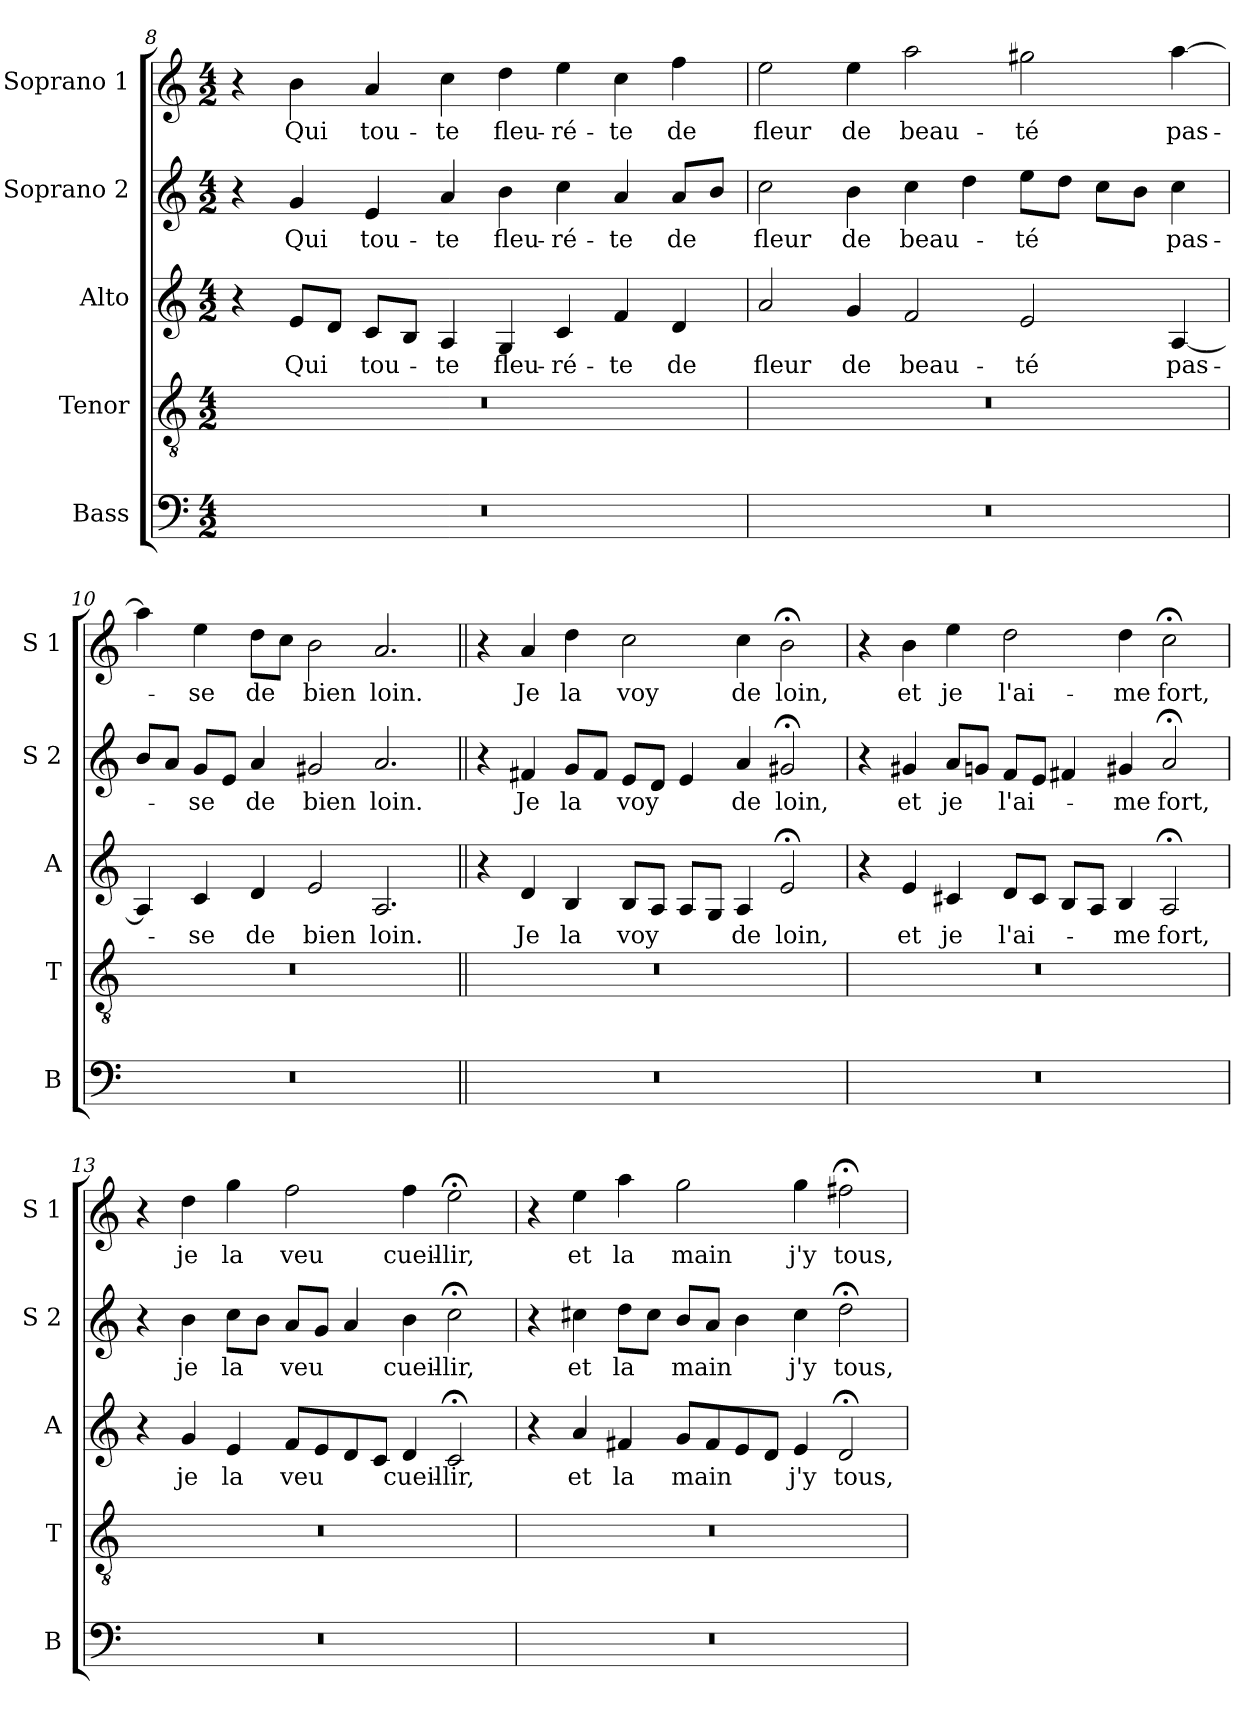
**kern	**kern	**kern	**text	**kern	**text	**kern	**text
*part5	*part4	*part3	*part3	*part2	*part2	*part1	*part1
*staff5	*staff4	*staff3	*staff3	*staff2	*staff2	*staff1	*staff1
*I"Bass	*I"Tenor	*I"Alto	*	*I"Soprano 2	*	*I"Soprano 1	*
*I'B	*I'T	*I'A	*	*I'S 2	*	*I'S 1	*
!!LO:LB:g=z
*clefF4	*clefGv2	*clefG2	*	*clefG2	*	*clefG2	*
*k[]	*k[]	*k[]	*	*k[]	*	*k[]	*
*a:	*a:	*a:	*	*a:	*	*a:	*
*M4/2	*M4/2	*M4/2	*	*M4/2	*	*M4/2	*
=8	=8	=8	=8	=8	=8	=8	=8
0r	0r	4r	.	4r	.	4r	.
.	.	8e/L	Qui	4g/	Qui	4b\	Qui
.	.	8d/J	.	.	.	.	.
.	.	8c/L	tou-	4e/	tou-	4a/	tou-
.	.	8B/J	.	.	.	.	.
.	.	4A/	-te	4a/	-te	4cc\	-te
.	.	4G/	fleu-	4b\	fleu-	4dd\	fleu-
.	.	4c/	-ré-	4cc\	-ré-	4ee\	-ré-
.	.	4f/	-te	4a/	-te	4cc\	-te
.	.	4d/	de	8a/L	de	4ff\	de
.	.	.	.	8b/J	.	.	.
=9	=9	=9	=9	=9	=9	=9	=9
0r	0r	2a/	fleur	2cc\	fleur	2ee\	fleur
.	.	4g/	de	4b\	de	4ee\	de
.	.	2f/	beau-	4cc\	beau-	2aa\	beau-
.	.	.	.	4dd\	.	.	.
.	.	2e/	-té	8ee\L	-té	2gg#X\	-té
.	.	.	.	8dd\J	.	.	.
.	.	.	.	8cc\L	.	.	.
.	.	.	.	8b\J	.	.	.
.	.	[4A/	pas-	4cc\	pas-	[4aa\	pas-
=10	=10	=10	=10	=10	=10	=10	=10
0r	0r	4A/]	.	8b/L	.	4aa\]	.
.	.	.	.	8a/J	.	.	.
.	.	4c/	-se	8g/L	-se	4ee\	-se
.	.	.	.	8e/J	.	.	.
.	.	4d/	de	4a/	de	8dd\L	de
.	.	.	.	.	.	8cc\J	.
.	.	2e/	bien	2g#X/	bien	2b\	bien
.	.	2.A/	loin.	2.a/	loin.	2.a/	loin.
!!LO:PB:g=z
=11||	=11||	=11||	=11||	=11||	=11||	=11||	=11||
0r	0r	4r	.	4r	.	4r	.
.	.	4d/	Je	4f#X/	Je	4a/	Je
.	.	4B/	la	8g/L	la	4dd\	la
.	.	.	.	8f#/J	.	.	.
.	.	8B/L	voy	8e/L	voy	2cc\	voy
.	.	8A/J	.	8d/J	.	.	.
.	.	8A/L	.	4e/	.	.	.
.	.	8G/J	.	.	.	.	.
.	.	4A/	de	4a/	de	4cc\	de
.	.	2e;</	loin,	2g#X;</	loin,	2b;<\	loin,
=12	=12	=12	=12	=12	=12	=12	=12
0r	0r	4r	.	4r	.	4r	.
.	.	4e/	et	4g#X/	et	4b\	et
.	.	4c#X/	je	8a/L	je	4ee\	je
.	.	.	.	8gn/J	.	.	.
.	.	8d/L	l'ai-	8f/L	l'ai-	2dd\	l'ai-
.	.	8c#/J	.	8e/J	.	.	.
.	.	8B/L	.	4f#X/	.	.	.
.	.	8A/J	.	.	.	.	.
.	.	4B/	-me	4g#X/	-me	4dd\	-me
.	.	2A;</	fort,	2a;</	fort,	2cc;<\	fort,
=13	=13	=13	=13	=13	=13	=13	=13
0r	0r	4r	.	4r	.	4r	.
.	.	4g/	je	4b\	je	4dd\	je
.	.	4e/	la	8cc\L	la	4gg\	la
.	.	.	.	8b\J	.	.	.
.	.	8f/L	veu	8a/L	veu	2ff\	veu
.	.	8e/	.	8g/J	.	.	.
.	.	8d/	.	4a/	.	.	.
.	.	8c/J	.	.	.	.	.
.	.	4d/	cueil-	4b\	cueil-	4ff\	cueil-
.	.	2c;</	-lir,	2cc;<\	-lir,	2ee;<\	-lir,
!!LO:LB:g=z
=14	=14	=14	=14	=14	=14	=14	=14
0r	0r	4r	.	4r	.	4r	.
.	.	4a/	et	4cc#X\	et	4ee\	et
.	.	4f#X/	la	8dd\L	la	4aa\	la
.	.	.	.	8cc#\J	.	.	.
.	.	8g/L	main	8b/L	main	2gg\	main
.	.	8f#/	.	8a/J	.	.	.
.	.	8e/	.	4b\	.	.	.
.	.	8d/J	.	.	.	.	.
.	.	4e/	j'y	4cc#\	j'y	4gg\	j'y
.	.	2d;</	tous,	2dd;<\	tous,	2ff#X;<\	tous,
=	=	=	=	=	=	=	=
*-	*-	*-	*-	*-	*-	*-	*-
